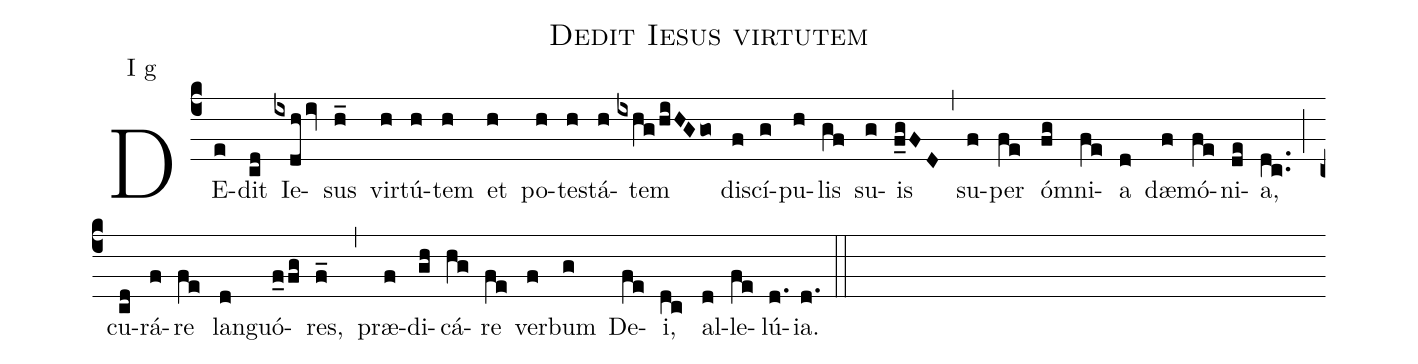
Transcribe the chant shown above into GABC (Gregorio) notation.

name: Dedit Iesus virtutem;
annotation: I g;
mode: 1;
%%
(c4)
DE(e)dit(cd) Ie(ixdh/iv)sus(h_) vir(h)tú(h)tem(h) et(h) po(h)tes(h)tá(h)tem(ixhg/hiHGgo) di(f)scí(g)pu(h)lis(gf) su(g)is(f_gFD) (,)
su(f)per(fe) óm(fg)ni(fe)a(d) dæ(f)mó(fe)ni(de)a,(dc..) (;)
cu(cd)rá(f)re(fe) lan(d)guó(f_0/fg)res,(f_) (,)
præ(f)di(gh)cá(hg)re(fe) ver(f)bum(g) De(fe)i,(dc) al(d)le(fe)lú(d.)ia.(d.) (::)
